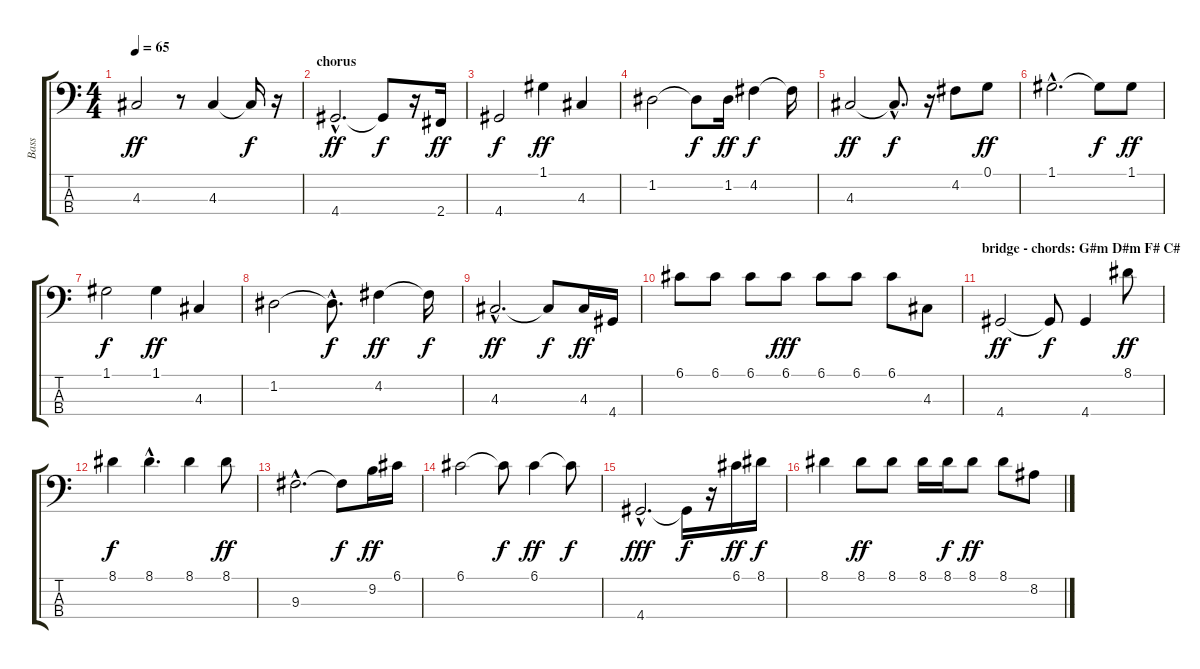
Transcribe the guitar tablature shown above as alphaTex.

\track ("Bass" "Bass") {instrument electricbasspick}
\staff {score tabs}
\tuning (G2 D2 A1 E1) {hide}
\ts (4 4)
\tempo 65
\clef f4
\ks c
4.3.2{dy ff} r.8 4.3.4 4.3{t}.16{dy f} r.16 |
\section ("" "chorus")
4.4{hac}.2{d dy ff} 4.4{t}.8{dy f} r.16 2.4.16{dy ff} |
4.4.2{dy f} 1.1.4{dy ff} 4.3.4 |
1.2.2 1.2{t}.8{dy f} 1.2.16{dy ff} 4.2.4{dy f} 4.2{t}.16 |
4.3.2{dy ff} 4.3{hac t}.8{d dy f} r.16 4.2.8 0.1.8{dy ff} |
1.1{hac}.2{d} 1.1{t}.8{dy f} 1.1.8{dy ff} |
1.1.2{dy f} 1.1.4{dy ff} 4.3.4 |
1.2.2 1.2{hac t}.8{d dy f} 4.2.4{dy ff} 4.2{t}.16{dy f} |
4.3{hac}.2{d dy ff} 4.3{t}.8{dy f} 4.3.16{dy ff} 4.4.16 |
6.1.8 6.1.8 6.1.8 6.1.8{dy fff} 6.1.8 6.1.8 6.1.8 4.3.8 |
\section ("" "bridge - chords: G#m D#m F# C#")
4.4.2{dy ff} 4.4{t}.8{dy f} 4.4.4 8.1.8{dy ff} |
8.1.4{dy f} 8.1{hac}.4{d} 8.1.4 8.1.8{dy ff} |
9.3{hac}.2{d} 9.3{t}.8{dy f} 9.2.16{dy ff} 6.1.16 |
6.1.2 6.1{t}.8{dy f} 6.1.4{dy ff} 6.1{t}.8{dy f} |
4.4{hac}.2{d dy fff} 4.4{t}.16{dy f} r.16 6.1.16{dy ff} 8.1.16{dy f} |
8.1.4 8.1.8{dy ff} 8.1.8 8.1.16 8.1.16{dy f} 8.1.8{dy ff} 8.1.8 8.2.8
